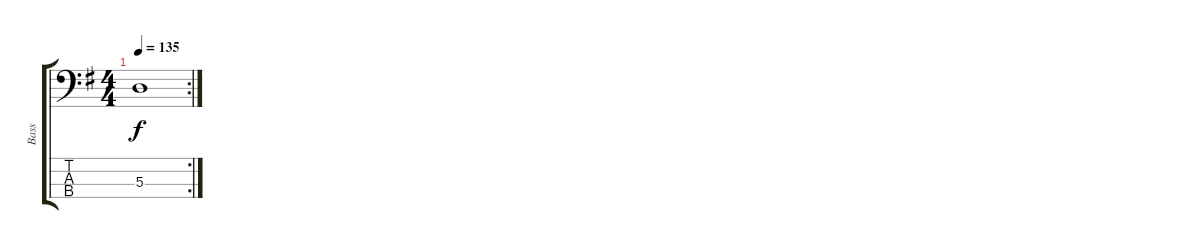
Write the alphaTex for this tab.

\track ("Bass" "Bass") {instrument electricbassfinger}
\staff {score tabs}
\tuning (G2 D2 A1 E1) {hide}
\rc 2
\ts (4 4)
\tempo 135
\clef f4
\ks g
5.3{t}.1{dy f}
